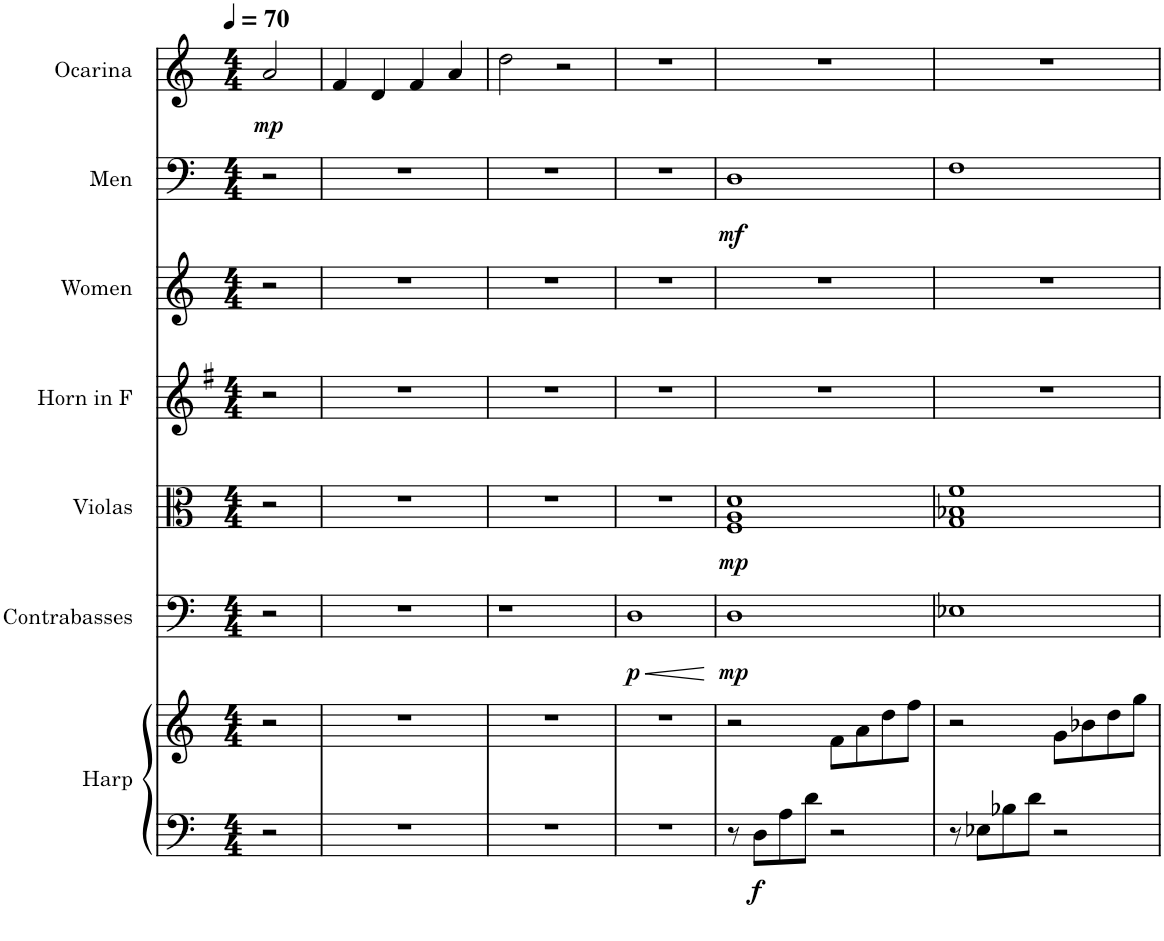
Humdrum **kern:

**kern	**kern	**dynam	**kern	**dynam	**kern	**dynam	**kern	**kern	**kern	**dynam	**kern	**dynam
*part7	*part7	*part7	*part6	*part6	*part5	*part5	*part4	*part3	*part2	*part2	*part1	*part1
*staff8	*staff7	*staff7/8	*staff6	*staff6	*staff5	*staff5	*staff4	*staff3	*staff2	*staff2	*staff1	*staff1
*I"Harp	*	*	*I"Contrabasses	*	*I"Violas	*	*I"Horn in F	*I"Women	*I"Men	*	*I"Ocarina	*
*I'Hrp.	*	*	*I'Cbs.	*	*I'Vlas.	*	*	*I'W.	*I'M.	*	*I'Oc.	*
*clefF4	*clefG2	*	*clefF4	*	*clefC3	*	*clefG2	*clefG2	*clefF4	*	*clefG2	*
*	*	*	*Trd7c12	*	*	*	*Trd4c7	*	*	*	*	*
*k[]	*k[]	*	*k[]	*	*k[]	*	*k[f#]	*k[]	*k[]	*	*k[]	*
*M4/4	*M4/4	*	*M4/4	*	*M4/4	*	*M4/4	*M4/4	*M4/4	*	*M4/4	*
*MM70	*MM70	*	*MM70	*	*MM70	*	*MM70	*MM70	*MM70	*	*MM70	*
=	=	=	=	=	=	=	=	=	=	=	=	=
!	!	!	!	!	!	!	!	!	!	!	!	!LO:DY:b
2r	2r	.	2r	.	2r	.	2r	2r	2r	.	2a/	mp
=1	=1	=1	=1	=1	=1	=1	=1	=1	=1	=1	=1	=1
1r	1r	.	1r	.	1r	.	1r	1r	1r	.	4f/	.
.	.	.	.	.	.	.	.	.	.	.	4d/	.
.	.	.	.	.	.	.	.	.	.	.	4f/	.
.	.	.	.	.	.	.	.	.	.	.	4a/	.
=2	=2	=2	=2	=2	=2	=2	=2	=2	=2	=2	=2	=2
1r	1r	.	1r	.	1r	.	1r	1r	1r	.	2dd\	.
.	.	.	.	.	.	.	.	.	.	.	2r	.
=3	=3	=3	=3	=3	=3	=3	=3	=3	=3	=3	=3	=3
!	!	!	!	!LO:HP:b	!	!	!	!	!	!	!	!
!	!	!	!	!LO:DY:n=1:b	!	!	!	!	!	!	!	!
1r	1r	.	1D	< p	1r	.	1r	1r	1r	.	1r	.
.	.	.	.	[	.	.	.	.	.	.	.	.
=4	=4	=4	=4	=4	=4	=4	=4	=4	=4	=4	=4	=4
!	!	!	!	!LO:DY:b	!	!LO:DY:b	!	!	!	!LO:DY:b	!	!
8r	2r	.	1D	mp	1F 1A 1d	mp	1r	1r	1D	mf	1r	.
!	!	!LO:DY:b=2	!	!	!	!	!	!	!	!	!	!
8D\L	.	f	.	.	.	.	.	.	.	.	.	.
8A\	.	.	.	.	.	.	.	.	.	.	.	.
8d\J	.	.	.	.	.	.	.	.	.	.	.	.
2r	8f\L	.	.	.	.	.	.	.	.	.	.	.
.	8a\	.	.	.	.	.	.	.	.	.	.	.
.	8dd\	.	.	.	.	.	.	.	.	.	.	.
.	8ff\J	.	.	.	.	.	.	.	.	.	.	.
=5	=5	=5	=5	=5	=5	=5	=5	=5	=5	=5	=5	=5
8r	2r	.	1E-X	.	1G 1B-X 1f	.	1r	1r	1F	.	1r	.
8E-X\L	.	.	.	.	.	.	.	.	.	.	.	.
8B-X\	.	.	.	.	.	.	.	.	.	.	.	.
8d\J	.	.	.	.	.	.	.	.	.	.	.	.
2r	8g\L	.	.	.	.	.	.	.	.	.	.	.
.	8b-X\	.	.	.	.	.	.	.	.	.	.	.
.	8dd\	.	.	.	.	.	.	.	.	.	.	.
.	8gg\J	.	.	.	.	.	.	.	.	.	.	.
=	=	=	=	=	=	=	=	=	=	=	=	=
*-	*-	*-	*-	*-	*-	*-	*-	*-	*-	*-	*-	*-
